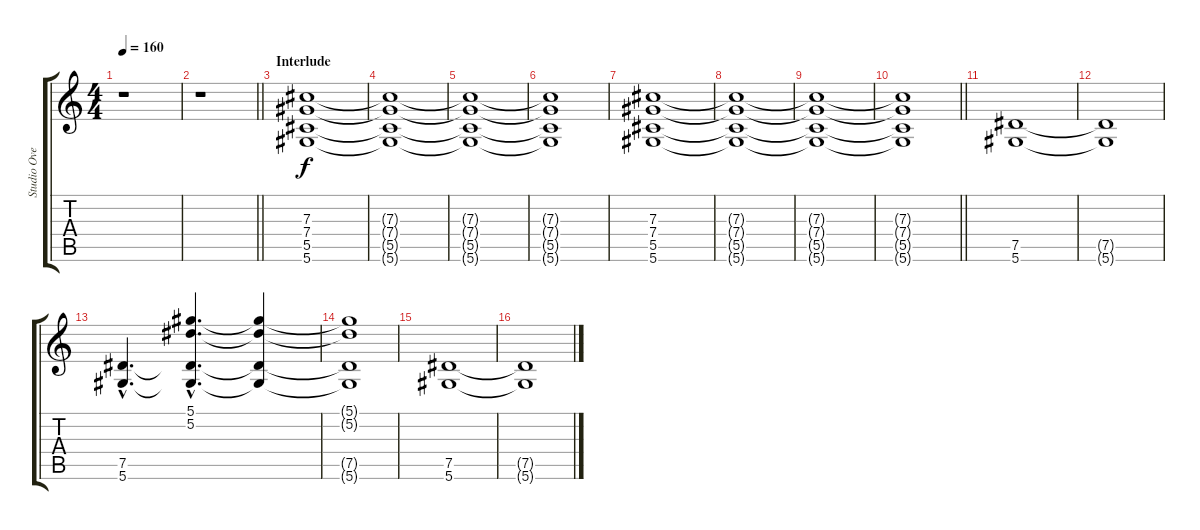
\track ("Studio Overdub" "Studio Ove") {instrument distortionguitar}
\staff {score tabs}
\tuning (Eb4 Bb3 Gb3 Db3 Ab2 Eb2) {hide}
\ts (4 4)
\tempo 160
\clef g2
\ks c
r.1{dy f} |
\barLineRight lightlight
r.1 |
\section ("" "Interlude")
(7.3 7.4 5.5 5.6).1 |
(7.3{t} 7.4{t} 5.5{t} 5.6{t}).1{volume 2} |
(7.3{t} 7.4{t} 5.5{t} 5.6{t}).1 |
(7.3{t} 7.4{t} 5.5{t} 5.6{t}).1 |
(7.3 7.4 5.5 5.6).1{volume 16} |
(7.3{t} 7.4{t} 5.5{t} 5.6{t}).1{volume 2} |
(7.3{t} 7.4{t} 5.5{t} 5.6{t}).1 |
\barLineRight lightlight
(7.3{t} 7.4{t} 5.5{t} 5.6{t}).1 |
(7.5 5.6).1{volume 16} |
(7.5{t} 5.6{t}).1 |
(7.5{hac} 5.6{hac}).4{d} (5.1{hac} 5.2{hac} 7.5{hac t} 5.6{hac t}).4{d} (5.1{t} 5.2{t} 7.5{t} 5.6{t}).4 |
(5.1{t} 5.2{t} 7.5{t} 5.6{t}).1 |
(7.5 5.6).1 |
(7.5{t} 5.6{t}).1
